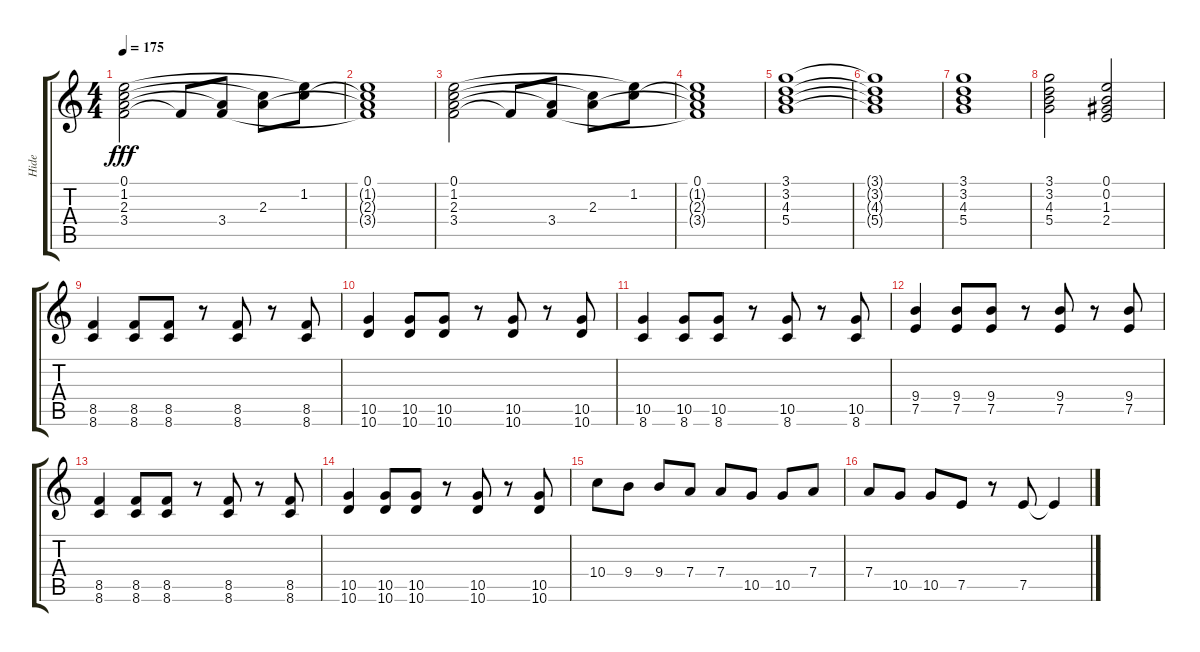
\track ("Hide" "Hide") {instrument distortionguitar}
\staff {score tabs}
\tuning (E4 B3 G3 D3 A2 E2) {hide}
\ts (4 4)
\tempo 175
\clef g2
\ks c
(0.1 1.2 2.3 3.4).2{dy fff} 3.4{t}.8 (2.3{t} 3.4).8 (1.2{t} 2.3).8 (0.1{t} 1.2).8 |
(0.1 1.2{t} 2.3{t} 3.4{t}).1 |
(0.1 1.2 2.3 3.4).2 3.4{t}.8 (2.3{t} 3.4).8 (1.2{t} 2.3).8 (0.1{t} 1.2).8 |
(0.1 1.2{t} 2.3{t} 3.4{t}).1 |
(3.1 3.2 4.3 5.4).1 |
(3.1{t} 3.2{t} 4.3{t} 5.4{t}).1 |
(3.1 3.2 4.3 5.4).1 |
(3.1 3.2 4.3 5.4).2 (0.1 0.2 1.3 2.4).2 |
(8.5 8.6).4 (8.5 8.6).8 (8.5 8.6).8 r.8 (8.5 8.6).8 r.8 (8.5 8.6).8 |
(10.5 10.6).4 (10.5 10.6).8 (10.5 10.6).8 r.8 (10.5 10.6).8 r.8 (10.5 10.6).8 |
(10.5 8.6).4 (10.5 8.6).8 (10.5 8.6).8 r.8 (10.5 8.6).8 r.8 (10.5 8.6).8 |
(9.4 7.5).4 (9.4 7.5).8 (9.4 7.5).8 r.8 (9.4 7.5).8 r.8 (9.4 7.5).8 |
(8.5 8.6).4 (8.5 8.6).8 (8.5 8.6).8 r.8 (8.5 8.6).8 r.8 (8.5 8.6).8 |
(10.5 10.6).4 (10.5 10.6).8 (10.5 10.6).8 r.8 (10.5 10.6).8 r.8 (10.5 10.6).8 |
10.4.8 9.4.8 9.4.8 7.4.8 7.4.8 10.5.8 10.5.8 7.4.8 |
7.4.8 10.5.8 10.5.8 7.5.8 r.8 7.5.8 7.5{t}.4{txt ""}
